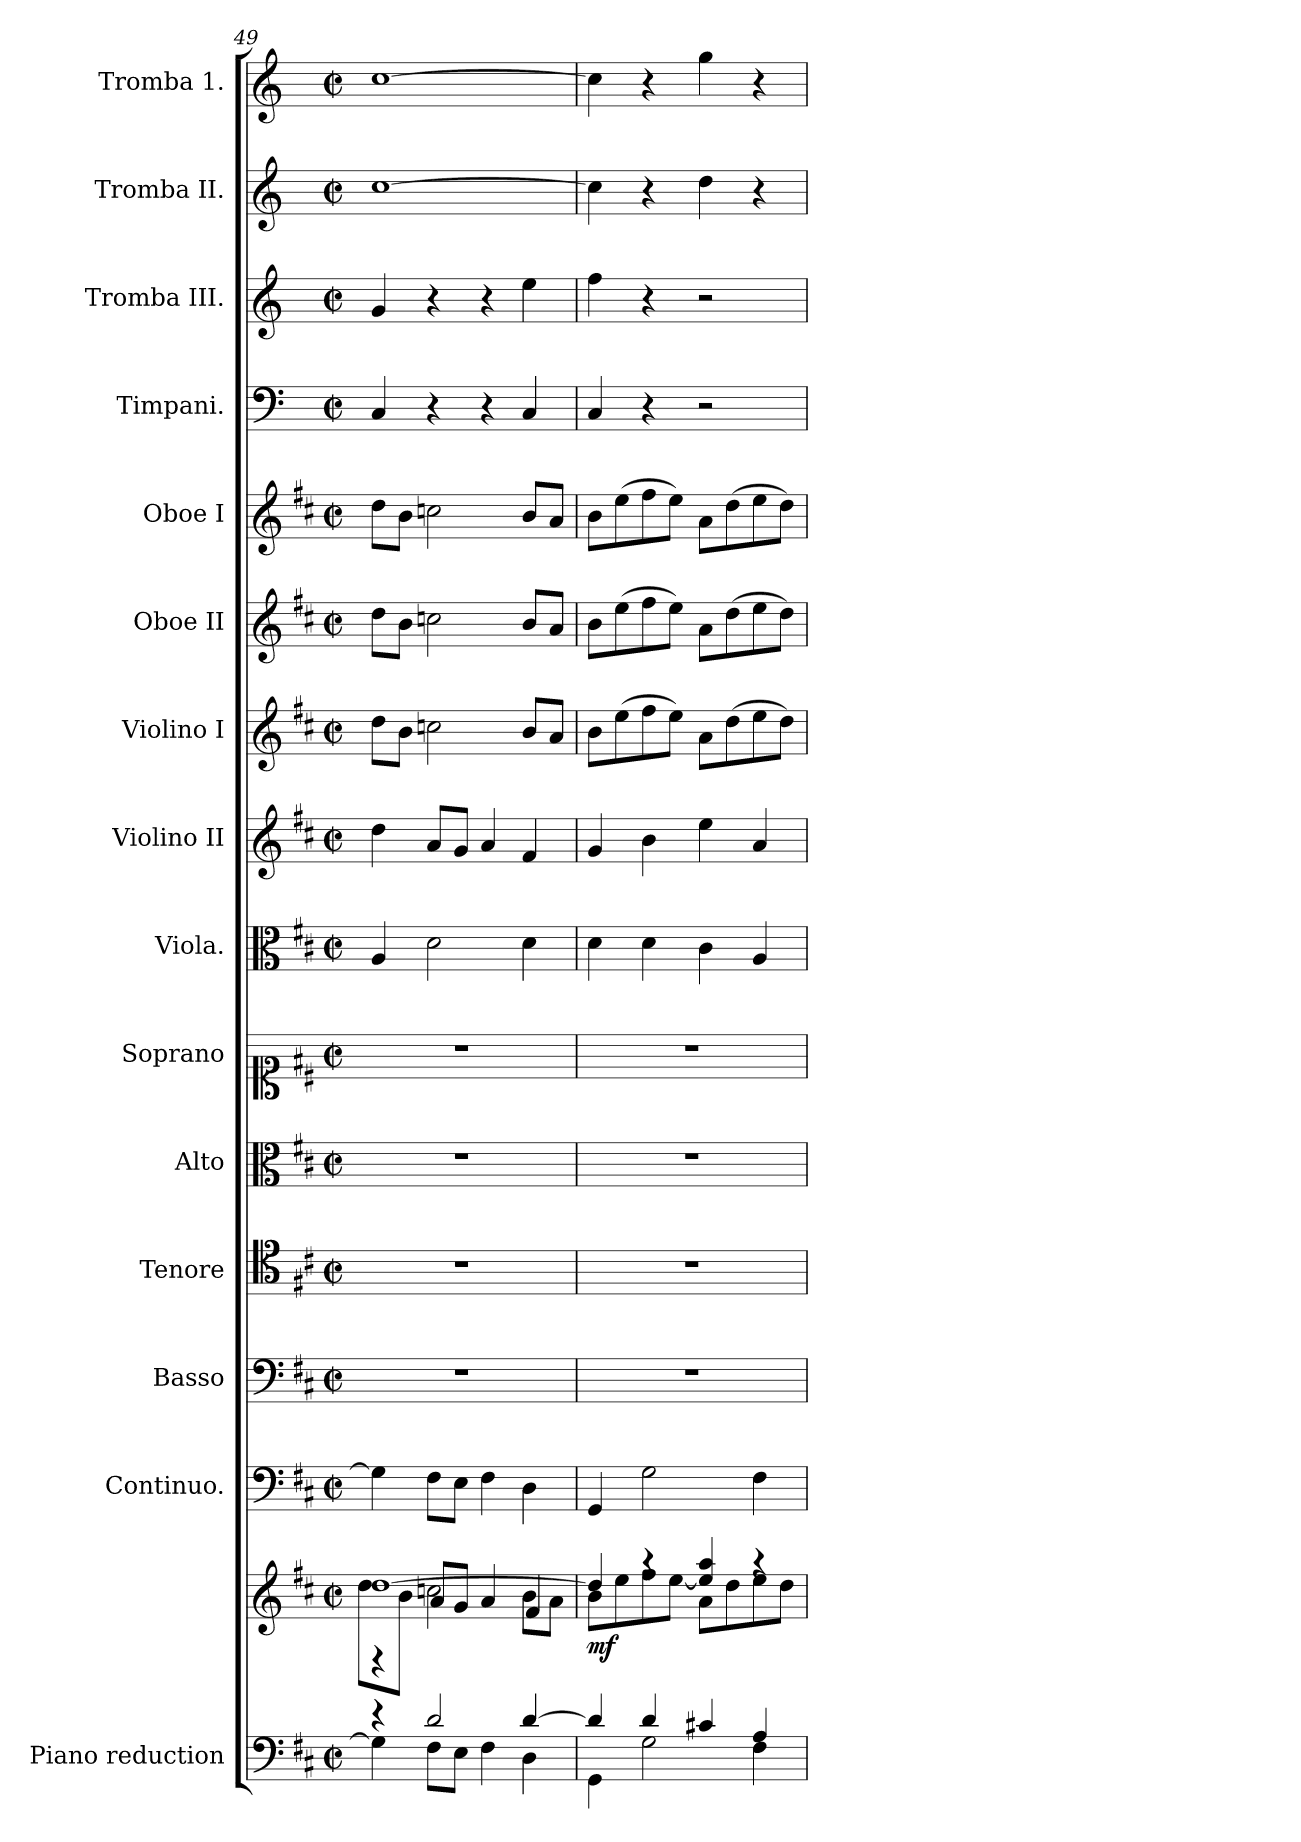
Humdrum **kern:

**kern	**kern	**dynam	**kern	**kern	**kern	**kern	**kern	**kern	**kern	**kern	**kern	**kern	**kern	**kern	**kern	**kern
*part15	*part15	*part15	*part14	*part13	*part12	*part11	*part10	*part9	*part8	*part7	*part6	*part5	*part4	*part3	*part2	*part1
*staff16	*staff15	*staff15/16	*staff14	*staff13	*staff12	*staff11	*staff10	*staff9	*staff8	*staff7	*staff6	*staff5	*staff4	*staff3	*staff2	*staff1
*I"Piano reduction	*	*	*I"Continuo.	*I"Basso	*I"Tenore	*I"Alto	*I"Soprano	*I"Viola.	*I"Violino II	*I"Violino I	*I"Oboe II	*I"Oboe I	*I"Timpani.	*I"Tromba III.	*I"Tromba II.	*I"Tromba 1.
*I'Pno	*	*	*	*	*	*	*	*I'Vla	*	*I'Vln	*I'Ob	*I'Ob	*I'Timp	*	*	*
*clefF4	*clefG2	*	*clefF4	*clefF4	*clefC4	*clefC3	*clefC1	*clefC3	*clefG2	*clefG2	*clefG2	*clefG2	*clefF4	*clefG2	*clefG2	*clefG2
*	*	*	*	*	*	*	*	*	*	*	*	*	*ITrd-1c-2	*ITrd-1c-2	*ITrd-1c-2	*ITrd-1c-2
*k[f#c#]	*k[f#c#]	*	*k[f#c#]	*k[f#c#]	*k[f#c#]	*k[f#c#]	*k[f#c#]	*k[f#c#]	*k[f#c#]	*k[f#c#]	*k[f#c#]	*k[f#c#]	*k[f#c#]	*k[f#c#]	*k[f#c#]	*k[f#c#]
*M2/2	*M2/2	*	*M2/2	*M2/2	*M2/2	*M2/2	*M2/2	*M2/2	*M2/2	*M2/2	*M2/2	*M2/2	*M2/2	*M2/2	*M2/2	*M2/2
*met(c|)	*met(c|)	*	*met(c|)	*met(c|)	*met(c|)	*met(c|)	*met(c|)	*met(c|)	*met(c|)	*met(c|)	*met(c|)	*met(c|)	*met(c|)	*met(c|)	*met(c|)	*met(c|)
=49	=49	=49	=49	=49	=49	=49	=49	=49	=49	=49	=49	=49	=49	=49	=49	=49
*^	*^	*	*	*	*	*	*	*	*	*	*	*	*	*	*	*
*	*	*	*^	*	*	*	*	*	*	*	*	*	*	*	*	*	*	*
4re	4G\]	[1dd	8dd\L	4rD	.	4G\]	1r	1r	1r	1r	4A/	4dd\	8dd\L	8dd\L	8dd\L	4D/	4a/	[1dd	[1dd
.	.	.	8b\J	.	.	.	.	.	.	.	.	.	8b\J	8b\J	8b\J	.	.	.	.
2d/	8F#\L	.	2ccn\	8a/L	.	8F#\L	.	.	.	.	2d\	8a/L	2ccn\	2ccn\	2ccn\	4r	4r	.	.
.	8E\J	.	.	8g/J	.	8E\J	.	.	.	.	.	8g/J	.	.	.	.	.	.	.
.	4F#\	.	.	4a/	.	4F#\	.	.	.	.	.	4a/	.	.	.	4r	4r	.	.
[4d/	4D\	.	8b\L	4f#/	.	4D\	.	.	.	.	4d\	4f#/	8b/L	8b/L	8b/L	4D/	4ff#\	.	.
.	.	.	8a\J	.	.	.	.	.	.	.	.	.	8a/J	8a/J	8a/J	.	.	.	.
*	*	*	*v	*v	*	*	*	*	*	*	*	*	*	*	*	*	*	*	*
=50	=50	=50	=50	=50	=50	=50	=50	=50	=50	=50	=50	=50	=50	=50	=50	=50	=50	=50
!	!	!	!	!LO:DY:b	!	!	!	!	!	!	!	!	!	!	!	!	!	!
4d/]	4GG\	4dd/]	8b\L	mf	4GG/	1r	1r	1r	1r	4d\	4g/	8b\L	8b\L	8b\L	4D/	4gg\	4dd\]	4dd\]
.	.	.	8ee\	.	.	.	.	.	.	.	.	(>8ee\	(>8ee\	(>8ee\	.	.	.	.
4d/	2G\	4raa	8ff#\	.	2G\	.	.	.	.	4d\	4b\	8ff#\	8ff#\	8ff#\	4r	4r	4r	4r
.	.	.	[8ee\J	.	.	.	.	.	.	.	.	8ee\J)	8ee\J)	8ee\J)	.	.	.	.
4c#X/	.	4ee/] 4aa/	8a\L	.	.	.	.	.	.	4c#\	4ee\	8a\L	8a\L	8a\L	2r	2r	4ee\	4aa\
.	.	.	8dd\	.	.	.	.	.	.	.	.	(>8dd\	(>8dd\	(>8dd\	.	.	.	.
4A/	4F#\	4raa	8ee\	.	4F#\	.	.	.	.	4A/	4a/	8ee\	8ee\	8ee\	.	.	4r	4r
.	.	.	8dd\J	.	.	.	.	.	.	.	.	8dd\J)	8dd\J)	8dd\J)	.	.	.	.
*v	*v	*	*	*	*	*	*	*	*	*	*	*	*	*	*	*	*	*
*	*v	*v	*	*	*	*	*	*	*	*	*	*	*	*	*	*	*
=	=	=	=	=	=	=	=	=	=	=	=	=	=	=	=	=
*-	*-	*-	*-	*-	*-	*-	*-	*-	*-	*-	*-	*-	*-	*-	*-	*-
